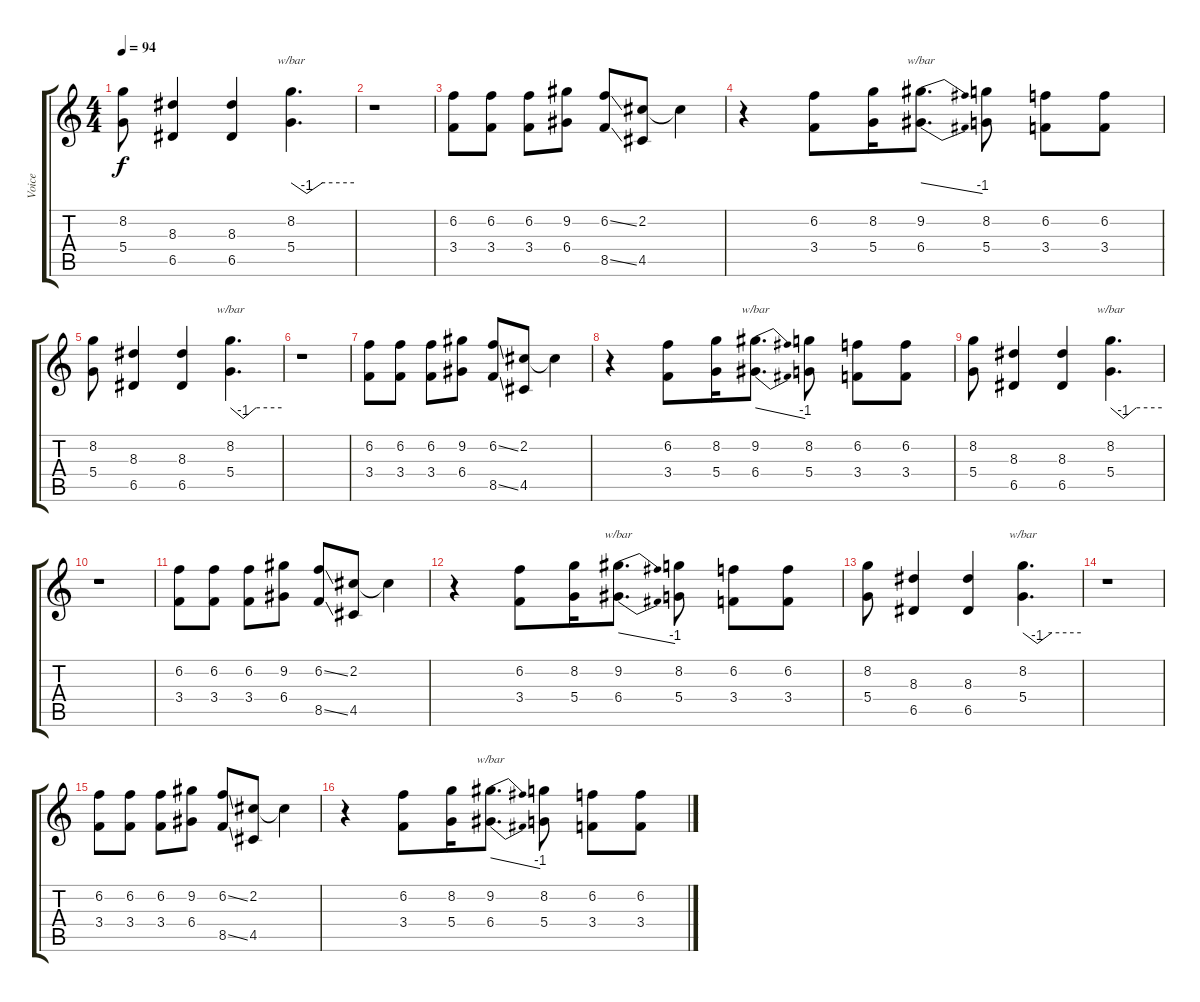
\track ("Voice" "Voice") {instrument distortionguitar}
\staff {score tabs}
\tuning (E4 B3 G3 D3 A2 E2) {hide}
\ts (4 4)
\tempo 94
\clef g2
\ks c
(8.2 5.4).8{dy f} (8.3 6.5).4 (8.3 6.5).4 (8.2 5.4).4{d tbe (custom default 0 0 15 -4 30 0 60 0)} |
r.1 |
(6.2 3.4).8 (6.2 3.4).8 (6.2 3.4).8 (9.2 6.4).8 (6.2{ss} 8.5{ss}).8 (2.2 4.5).8 2.2{t}.4 |
r.4 (6.2 3.4).8 (8.2 5.4).16 (9.2 6.4).8{d tbe (dive default 0 0 60 -4)} (8.2 5.4).8 (6.2 3.4).8 (6.2 3.4).8 |
(8.2 5.4).8 (8.3 6.5).4 (8.3 6.5).4 (8.2 5.4).4{d tbe (custom default 0 0 15 -4 30 0 60 0)} |
r.1 |
(6.2 3.4).8 (6.2 3.4).8 (6.2 3.4).8 (9.2 6.4).8 (6.2{ss} 8.5{ss}).8 (2.2 4.5).8 2.2{t}.4 |
r.4 (6.2 3.4).8 (8.2 5.4).16 (9.2 6.4).8{d tbe (dive default 0 0 60 -4)} (8.2 5.4).8 (6.2 3.4).8 (6.2 3.4).8 |
(8.2 5.4).8 (8.3 6.5).4 (8.3 6.5).4 (8.2 5.4).4{d tbe (custom default 0 0 15 -4 30 0 60 0)} |
r.1 |
(6.2 3.4).8 (6.2 3.4).8 (6.2 3.4).8 (9.2 6.4).8 (6.2{ss} 8.5{ss}).8 (2.2 4.5).8 2.2{t}.4 |
r.4 (6.2 3.4).8 (8.2 5.4).16 (9.2 6.4).8{d tbe (dive default 0 0 60 -4)} (8.2 5.4).8 (6.2 3.4).8 (6.2 3.4).8 |
(8.2 5.4).8 (8.3 6.5).4 (8.3 6.5).4 (8.2 5.4).4{d tbe (custom default 0 0 15 -4 30 0 60 0)} |
r.1 |
(6.2 3.4).8 (6.2 3.4).8 (6.2 3.4).8 (9.2 6.4).8 (6.2{ss} 8.5{ss}).8 (2.2 4.5).8 2.2{t}.4 |
r.4 (6.2 3.4).8 (8.2 5.4).16 (9.2 6.4).8{d tbe (dive default 0 0 60 -4)} (8.2 5.4).8 (6.2 3.4).8 (6.2 3.4).8
